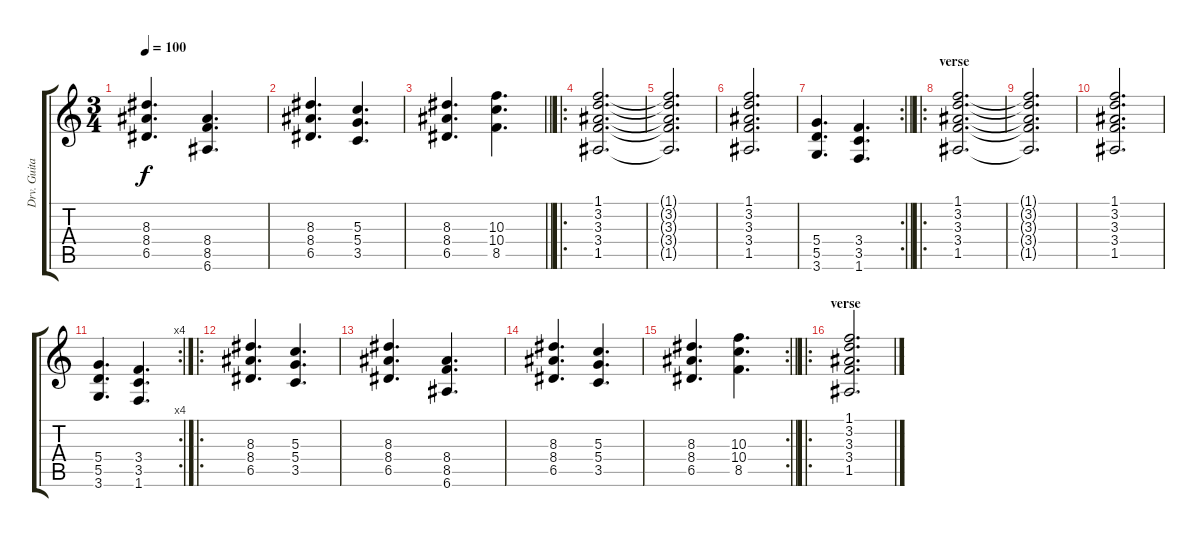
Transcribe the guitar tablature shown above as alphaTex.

\track ("Drv. Guitar" "Drv. Guita") {instrument overdrivenguitar}
\staff {score tabs}
\tuning (E4 B3 G3 D3 A2 E2) {hide}
\ts (3 4)
\tempo 100
\clef g2
\ks c
(8.3 8.4 6.5).4{d dy f} (8.4 8.5 6.6).4{d} |
(8.3 8.4 6.5).4{d} (5.3 5.4 3.5).4{d} |
\barLineRight lightlight
(8.3 8.4 6.5).4{d} (10.3 10.4 8.5).4{d} |
\ro
(1.1 3.2 3.3 3.4 1.5).2{d} |
(1.1{t} 3.2{t} 3.3{t} 3.4{t} 1.5{t}).2{d} |
(1.1 3.2 3.3 3.4 1.5).2{d} |
\rc 2
\barLineRight lightlight
(5.4 5.5 3.6).4{d} (3.4 3.5 1.6).4{d} |
\ro
\section ("" "verse")
(1.1 3.2 3.3 3.4 1.5).2{d} |
(1.1{t} 3.2{t} 3.3{t} 3.4{t} 1.5{t}).2{d} |
(1.1 3.2 3.3 3.4 1.5).2{d} |
\rc 4
(5.4 5.5 3.6).4{d} (3.4 3.5 1.6).4{d} |
\ro
(8.3 8.4 6.5).4{d} (5.3 5.4 3.5).4{d} |
(8.3 8.4 6.5).4{d} (8.4 8.5 6.6).4{d} |
(8.3 8.4 6.5).4{d} (5.3 5.4 3.5).4{d} |
\rc 2
\barLineRight lightlight
(8.3 8.4 6.5).4{d} (10.3 10.4 8.5).4{d} |
\ro
\section ("" "verse")
(1.1 3.2 3.3 3.4 1.5).2{d}
